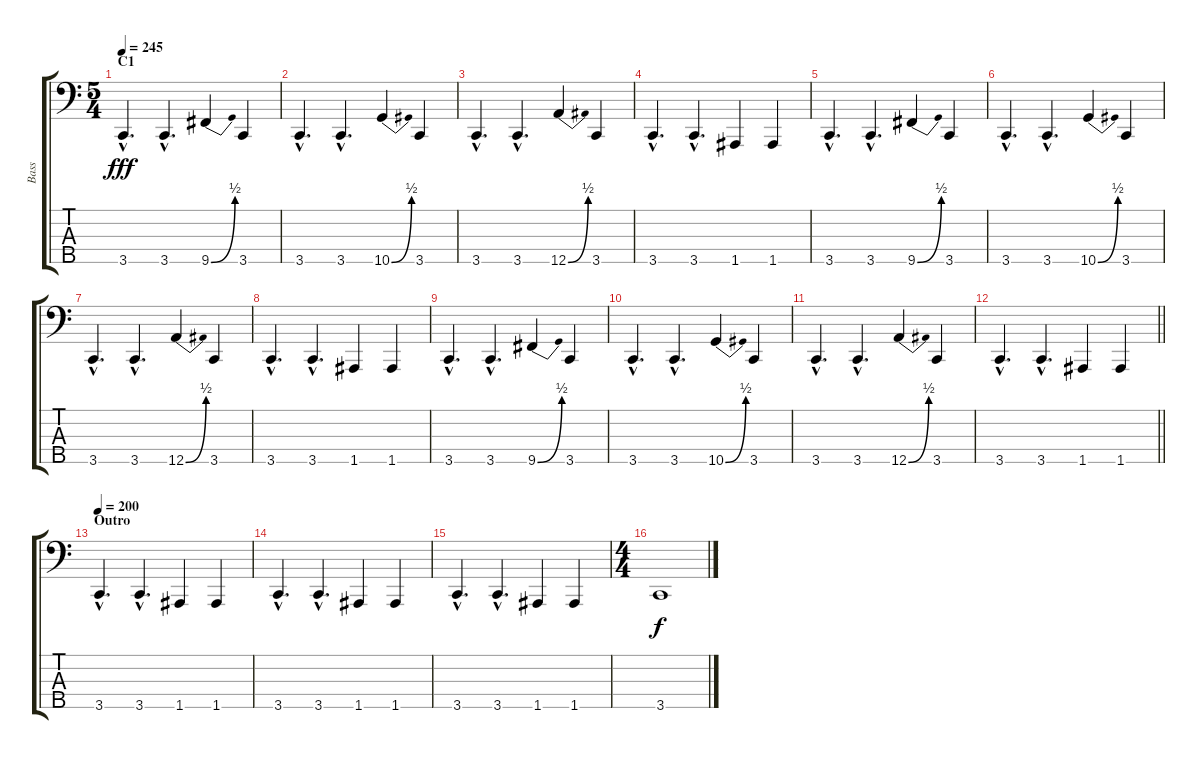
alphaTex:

\track ("Bass" "Bass") {instrument slapbass2}
\staff {score tabs}
\tuning (F2 C2 G1 D1 A0) {hide}
\ts (5 4)
\section ("" "C1")
\tempo 245
\clef f4
\ks c
3.5{hac}.4{d dy fff} 3.5{hac}.4{d} 9.5{be (bend 0 0 60 2)}.4 3.5.4 |
3.5{hac}.4{d} 3.5{hac}.4{d} 10.5{be (bend 0 0 60 2)}.4 3.5.4 |
3.5{hac}.4{d} 3.5{hac}.4{d} 12.5{be (bend 0 0 60 2)}.4 3.5.4 |
3.5{hac}.4{d} 3.5{hac}.4{d} 1.5.4 1.5.4 |
3.5{hac}.4{d} 3.5{hac}.4{d} 9.5{be (bend 0 0 60 2)}.4 3.5.4 |
3.5{hac}.4{d} 3.5{hac}.4{d} 10.5{be (bend 0 0 60 2)}.4 3.5.4 |
3.5{hac}.4{d} 3.5{hac}.4{d} 12.5{be (bend 0 0 60 2)}.4 3.5.4 |
3.5{hac}.4{d} 3.5{hac}.4{d} 1.5.4 1.5.4 |
3.5{hac}.4{d} 3.5{hac}.4{d} 9.5{be (bend 0 0 60 2)}.4 3.5.4 |
3.5{hac}.4{d} 3.5{hac}.4{d} 10.5{be (bend 0 0 60 2)}.4 3.5.4 |
3.5{hac}.4{d} 3.5{hac}.4{d} 12.5{be (bend 0 0 60 2)}.4 3.5.4 |
\barLineRight lightlight
3.5{hac}.4{d} 3.5{hac}.4{d} 1.5.4 1.5.4 |
\section ("" "Outro")
\tempo 200
3.5{hac}.4{d} 3.5{hac}.4{d} 1.5.4 1.5.4 |
3.5{hac}.4{d} 3.5{hac}.4{d} 1.5.4 1.5.4 |
3.5{hac}.4{d} 3.5{hac}.4{d} 1.5.4 1.5.4 |
\ts (4 4)
3.5.1{dy f}
